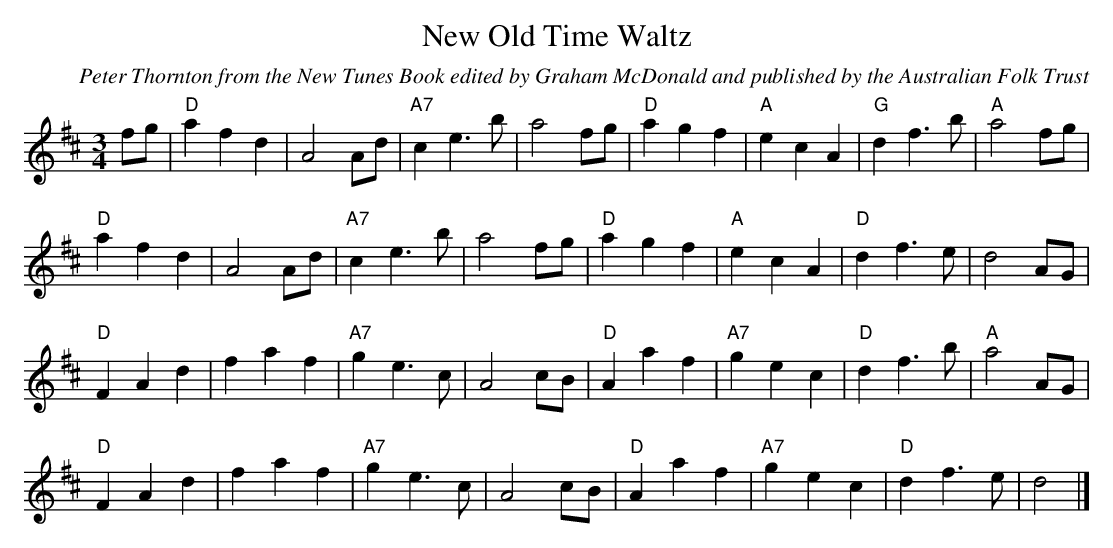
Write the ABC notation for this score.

X:1
T:New Old Time Waltz
C:Peter Thornton from the New Tunes Book edited by Graham McDonald and published by the Australian Folk Trust
M:3/4
L:1/4
K:D
f/g/|"D"afd|A2A/d/|"A7"ce>b|a2f/g/|"D"agf|"A"ecA|"G"df>b|"A"a2f/g/|
"D"afd|A2A/d/|"A7"ce>b|a2f/g/|"D"agf|"A"ecA|"D"df>e|d2A/G/|
"D"FAd|faf|"A7"ge>c|A2c/B/|"D"Aaf|"A7"gec|"D"df>b|"A"a2A/G/|
"D"FAd|faf|"A7"ge>c|A2c/B/|"D"Aaf|"A7"gec|"D"df>e|d2|]
